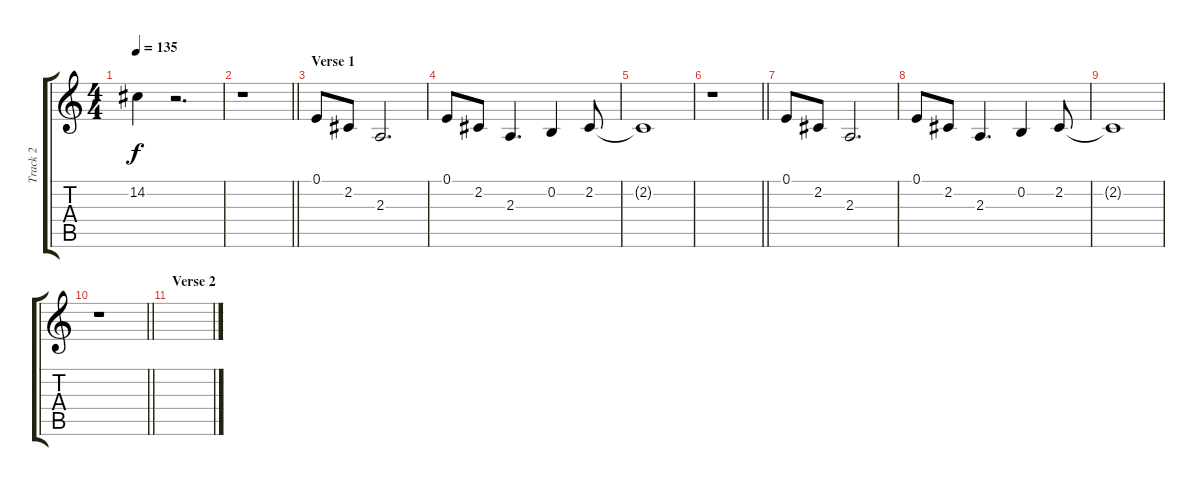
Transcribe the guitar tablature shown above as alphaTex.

\track ("Track 2" "Track 2") {instrument brightacousticpiano}
\staff {score tabs}
\tuning (E4 B3 G3 D3 A2 E2) {hide}
\ts (4 4)
\tempo 135
\clef g2
\ks c
14.2{t}.4{dy f} r.2{d} |
\barLineRight lightlight
r.1 |
\section ("" "Verse 1")
0.1.8 2.2.8 2.3.2{d} |
0.1.8 2.2.8 2.3.4{d} 0.2.4 2.2.8 |
2.2{t}.1 |
\barLineRight lightlight
r.1 |
0.1.8 2.2.8 2.3.2{d} |
0.1.8 2.2.8 2.3.4{d} 0.2.4 2.2.8 |
2.2{t}.1 |
\barLineRight lightlight
r.1 |
\section ("" "Verse 2")
